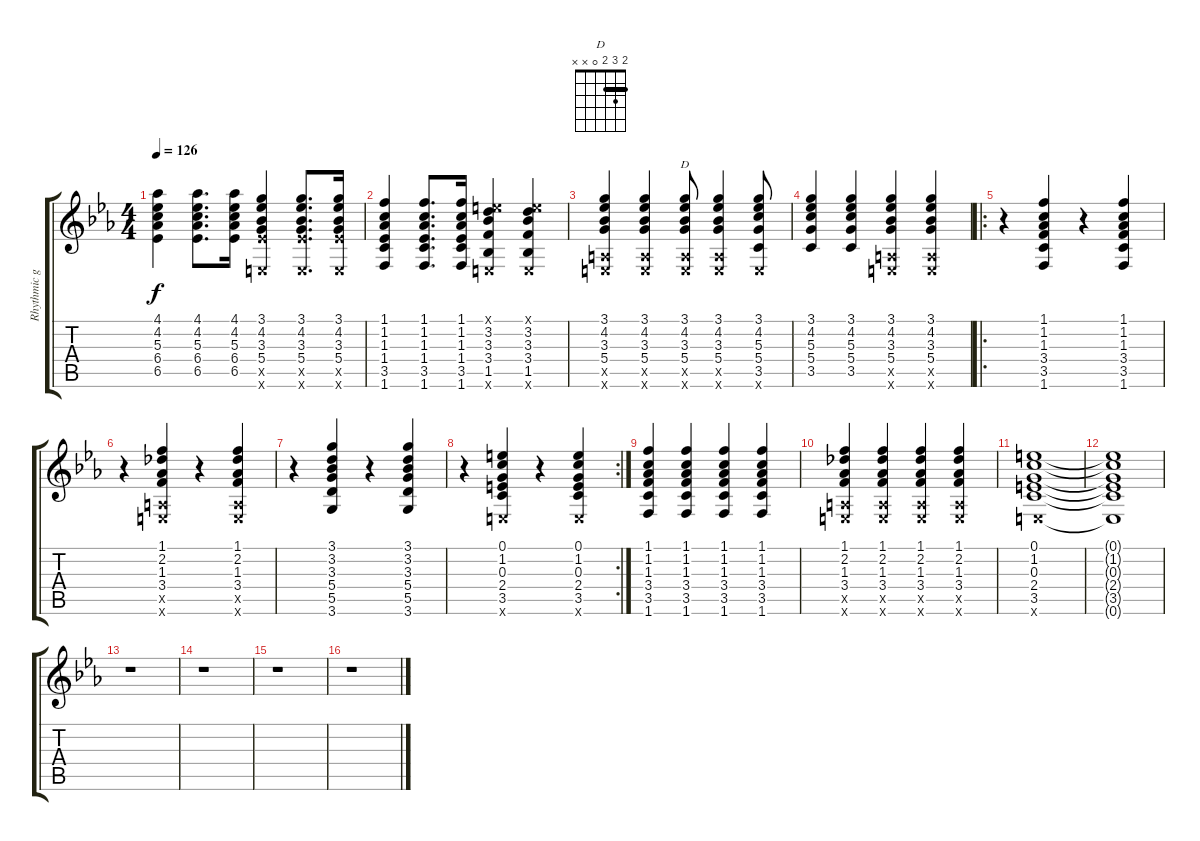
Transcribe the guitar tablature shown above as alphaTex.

\track ("Rhythmic guitar" "Rhythmic g") {instrument distortionguitar}
\staff {score tabs}
\tuning (E4 B3 G3 D3 A2 E2) {hide}
\chord ("D" 2 3 2 0 x x) {barre 2}
\ts (4 4)
\tempo 126
\clef g2
\ks eb
(4.1 4.2 5.3 6.4 6.5).4{dy f} (4.1 4.2 5.3 6.4 6.5).8{d} (4.1 4.2 5.3 6.4 6.5).16 (3.1 4.2 3.3 5.4 6.5{x} 0.6{x}).4 (3.1 4.2 3.3 5.4 6.5{x} 0.6{x}).8{d} (3.1 4.2 3.3 5.4 6.5{x} 0.6{x}).16 |
(1.1 1.2 1.3 1.4 3.5 1.6).4 (1.1 1.2 1.3 1.4 3.5 1.6).8{d} (1.1 1.2 1.3 1.4 3.5 1.6).16 (0.1{x} 3.2 3.3 3.4 1.5 0.6{x}).4 (0.1{x} 3.2 3.3 3.4 1.5 0.6{x}).4 |
(3.1 4.2 3.3 5.4 0.5{x} 0.6{x}).4 (3.1 4.2 3.3 5.4 0.5{x} 0.6{x}).4 (3.1 4.2 3.3 5.4 0.5{x} 0.6{x}).8{ch "D"} (3.1 4.2 3.3 5.4 0.5{x} 0.6{x}).4 (3.1 4.2 5.3 5.4 3.5 0.6{x}).8 |
(3.1 4.2 5.3 5.4 3.5).4 (3.1 4.2 5.3 5.4 3.5).4 (3.1 4.2 3.3 5.4 0.5{x} 0.6{x}).4 (3.1 4.2 3.3 5.4 0.5{x} 0.6{x}).4 |
\ro
r.4 (1.1 1.2 1.3 3.4 3.5 1.6).4 r.4 (1.1 1.2 1.3 3.4 3.5 1.6).4 |
r.4 (1.1 2.2 1.3 3.4 0.5{x} 0.6{x}).4 r.4 (1.1 2.2 1.3 3.4 0.5{x} 0.6{x}).4 |
r.4 (3.1 3.2 3.3 5.4 5.5 3.6).4 r.4 (3.1 3.2 3.3 5.4 5.5 3.6).4 |
\rc 2
r.4 (0.1 1.2 0.3 2.4 3.5 0.6{x}).4 r.4 (0.1 1.2 0.3 2.4 3.5 0.6{x}).4 |
(1.1 1.2 1.3 3.4 3.5 1.6).4 (1.1 1.2 1.3 3.4 3.5 1.6).4 (1.1 1.2 1.3 3.4 3.5 1.6).4 (1.1 1.2 1.3 3.4 3.5 1.6).4 |
(1.1 2.2 1.3 3.4 0.5{x} 0.6{x}).4 (1.1 2.2 1.3 3.4 0.5{x} 0.6{x}).4 (1.1 2.2 1.3 3.4 0.5{x} 0.6{x}).4 (1.1 2.2 1.3 3.4 0.5{x} 0.6{x}).4 |
(0.1 1.2 0.3 2.4 3.5 0.6{x}).1 |
(0.1{t} 1.2{t} 0.3{t} 2.4{t} 3.5{t} 0.6{t}).1 |
r.1 |
r.1 |
r.1 |
r.1
